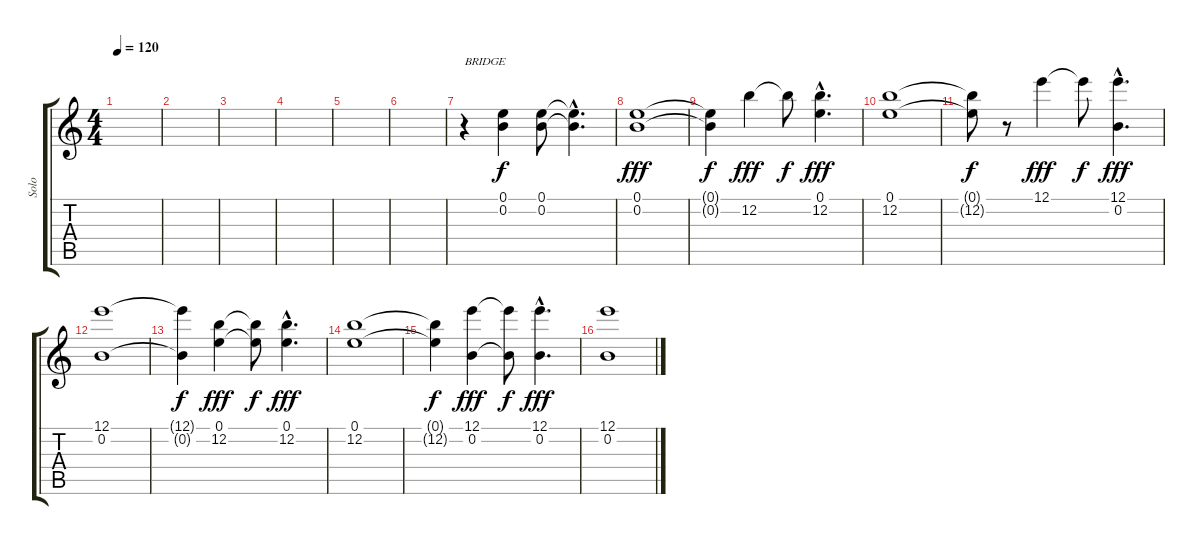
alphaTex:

\track ("Solo" "Solo") {instrument distortionguitar}
\staff {score tabs}
\tuning (E4 B3 G3 D3 A2 E2) {hide}
\ts (4 4)
\tempo 120
\clef g2
\ks c
|
|
|
|
|
|
r.4{txt "BRIDGE"} (0.1 0.2).4 (0.1 0.2).8 (0.1{hac t} 0.2{hac t}).4{d dy f} |
(0.1 0.2).1{dy fff} |
(0.1{t} 0.2{t}).4{dy f} 12.2.4{dy fff} 12.2{t}.8{dy f} (0.1{hac} 12.2{hac}).4{d dy fff} |
(0.1 12.2).1 |
(0.1{t} 12.2{t}).8{dy f} r.8 12.1.4{dy fff} 12.1{t}.8{dy f} (12.1{hac} 0.2{hac}).4{d dy fff} |
(12.1 0.2).1 |
(12.1{t} 0.2{t}).4{dy f} (0.1 12.2).4{dy fff} (0.1{t} 12.2{t}).8{dy f} (0.1{hac} 12.2{hac}).4{d dy fff} |
(0.1 12.2).1 |
(0.1{t} 12.2{t}).4{dy f} (12.1 0.2).4{dy fff} (12.1{t} 0.2{t}).8{dy f} (12.1{hac} 0.2{hac}).4{d dy fff} |
(12.1 0.2).1
